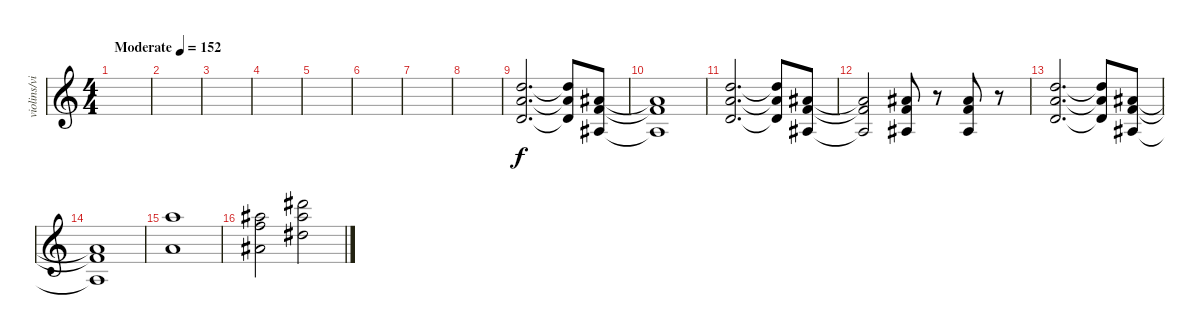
\track ("violins/violas" "violins/vi") {instrument stringensemble1}
\staff {score}
\tuning (E4 B3 G3 D3 A2 E2) {hide}
\ts (4 4)
\tempo (152 "Moderate")
\clef g2
\ks c
|
|
|
|
|
|
|
|
(10.1 10.2 7.3).2{d} (10.1{t} 10.2{t} 7.3{t}).8 (6.1 6.2 3.3).8 |
(6.1{t} 6.2{t} 3.3{t}).1 |
(10.1 10.2 7.3).2{d} (10.1{t} 10.2{t} 7.3{t}).8 (6.1 6.2 3.3).8 |
(6.1{t} 6.2{t} 3.3{t}).2 (6.1 6.2 3.3).8 r.8 (6.1 6.2 3.3).8 r.8 |
(10.1 10.2 7.3).2{d} (10.1{t} 10.2{t} 7.3{t}).8 (6.1 6.2 3.3).8 |
(6.1{t} 6.2{t} 3.3{t}).1 |
(17.1 10.2).1 |
(18.1 11.2 22.3).2 (23.1 16.2 27.3).2
